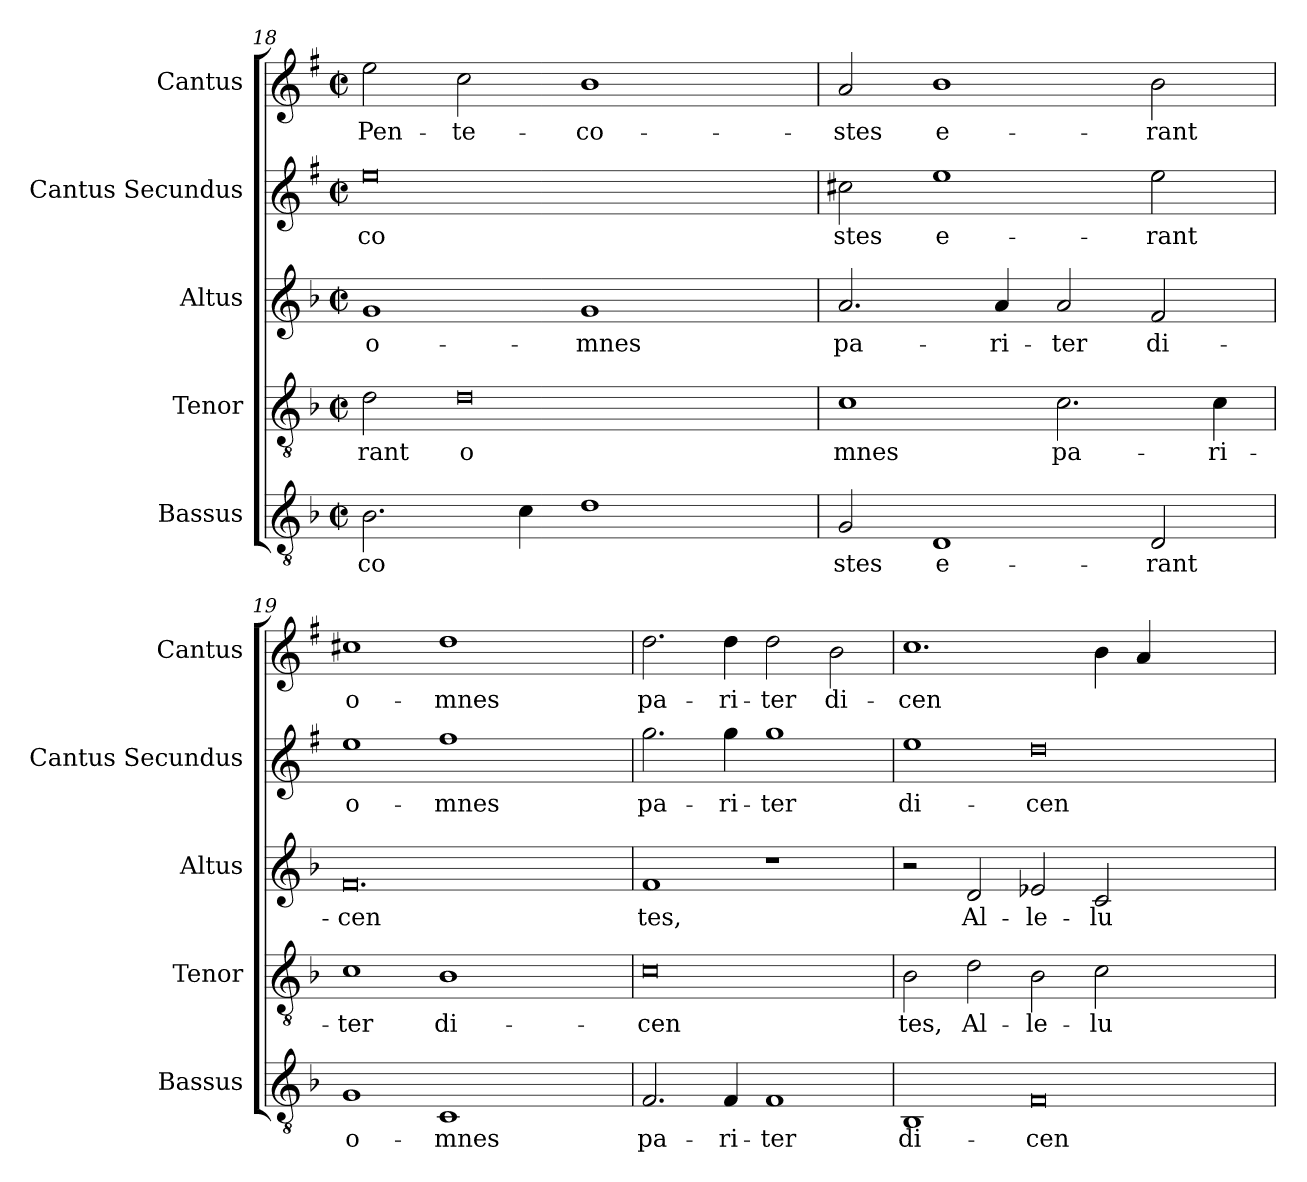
**kern	**text	**kern	**text	**kern	**text	**kern	**text	**kern	**text
*part5	*part5	*part4	*part4	*part3	*part3	*part2	*part2	*part1	*part1
*staff5	*staff5	*staff4	*staff4	*staff3	*staff3	*staff2	*staff2	*staff1	*staff1
*I"Bassus	*	*I"Tenor	*	*I"Altus	*	*I"Cantus Secundus	*	*I"Cantus	*
*I'Bassus	*	*I'Tenor	*	*I'Altus	*	*I'Cantus Secundus	*	*I'Cantus	*
!!LO:LB:g=z
*clefGv2	*	*clefGv2	*	*clefG2	*	*clefG2	*	*clefG2	*
*	*	*	*	*	*	*ITrd1c2	*	*ITrd1c2	*
*k[b-]	*	*k[b-]	*	*k[b-]	*	*k[b-]	*	*k[b-]	*
*F:	*	*F:	*	*F:	*	*F:	*	*F:	*
*M4/2	*	*M4/2	*	*M4/2	*	*M4/2	*	*M4/2	*
*met(c|)	*	*met(c|)	*	*met(c|)	*	*met(c|)	*	*met(c|)	*
=18	=18	=18	=18	=18	=18	=18	=18	=18	=18
!	!LO:LY:b	!	!LO:LY:b	!	!LO:LY:b	!	!LO:LY:b	!	!LO:LY:b
2.B-	-co	2d	-rant	1g	o-	0dd	-co	2dd	Pen-
!	!	!	!LO:LY:b	!	!	!	!	!	!LO:LY:b
.	.	0d	o	.	.	.	.	2b-	-te-
4c	.	.	.	.	.	.	.	.	.
!	!	!	!	!	!LO:LY:b	!	!	!	!LO:LY:b
1d	.	.	.	1g	-mnes	.	.	1a	-co-
2ryy	.	.	.	2ryy	.	2ryy	.	2ryy	.
=18A	=18A	=18A	=18A	=18A	=18A	=18A	=18A	=18A	=18A
!	!LO:LY:b	!	!LO:LY:b	!	!LO:LY:b	!	!LO:LY:b	!	!LO:LY:b
2G	stes	1c	mnes	2.a	pa-	2bn	stes	2g	-stes
!	!LO:LY:b	!	!	!	!	!	!LO:LY:b	!	!LO:LY:b
1D	e-	.	.	.	.	1dd	e-	1a	e-
!	!	!	!	!	!LO:LY:b	!	!	!	!
.	.	.	.	4a	-ri-	.	.	.	.
!	!	!	!LO:LY:b	!	!LO:LY:b	!	!	!	!
.	.	2.c	pa-	2a	-ter	.	.	.	.
!	!LO:LY:b	!	!	!	!LO:LY:b	!	!LO:LY:b	!	!LO:LY:b
2D	-rant	.	.	2f	di-	2dd	-rant	2a	-rant
!	!	!	!LO:LY:b	!	!	!	!	!	!
.	.	4c	-ri-	.	.	.	.	.	.
=19A	=19A	=19A	=19A	=19A	=19A	=19A	=19A	=19A	=19A
!	!LO:LY:b	!	!LO:LY:b	!	!LO:LY:b	!	!LO:LY:b	!	!LO:LY:b
1G	o-	1c	-ter	0.f	-cen	1dd	o-	1bn	o-
!	!LO:LY:b	!	!LO:LY:b	!	!	!	!LO:LY:b	!	!LO:LY:b
1C	-mnes	1B-	di-	.	.	1ee	-mnes	1cc	-mnes
1ryy	.	1ryy	.	.	.	1ryy	.	1ryy	.
=20A	=20A	=20A	=20A	=20A	=20A	=20A	=20A	=20A	=20A
!	!LO:LY:b	!	!LO:LY:b	!	!LO:LY:b	!	!LO:LY:b	!	!LO:LY:b
2.F	pa-	0c	-cen	1f	tes,	2.ff	pa-	2.cc	pa-
!	!LO:LY:b	!	!	!	!	!	!LO:LY:b	!	!LO:LY:b
4F	-ri-	.	.	.	.	4ff	-ri-	4cc	-ri-
!	!LO:LY:b	!	!	!	!	!	!LO:LY:b	!	!LO:LY:b
1F	-ter	.	.	1r	.	1ff	-ter	2cc	-ter
!	!	!	!	!	!	!	!	!	!LO:LY:b
.	.	.	.	.	.	.	.	2a	di-
=21A	=21A	=21A	=21A	=21A	=21A	=21A	=21A	=21A	=21A
!	!LO:LY:b	!	!LO:LY:b	!	!	!	!LO:LY:b	!	!LO:LY:b
1BB-	di-	2B-	tes,	2r	.	1dd	di-	1.b-	-cen
!	!	!	!LO:LY:b	!	!LO:LY:b	!	!	!	!
.	.	2d	Al-	2d	Al-	.	.	.	.
!	!LO:LY:b	!	!LO:LY:b	!	!LO:LY:b	!	!LO:LY:b	!	!
0F	-cen	2B-	-le-	2e-X	-le-	0cc	-cen	.	.
!	!	!	!LO:LY:b	!	!LO:LY:b	!	!	!	!
.	.	2c	-lu-	2c	-lu-	.	.	4a	.
.	.	.	.	.	.	.	.	4g	.
.	.	1ryy	.	1ryy	.	.	.	1ryy	.
=	=	=	=	=	=	=	=	=	=
*-	*-	*-	*-	*-	*-	*-	*-	*-	*-
